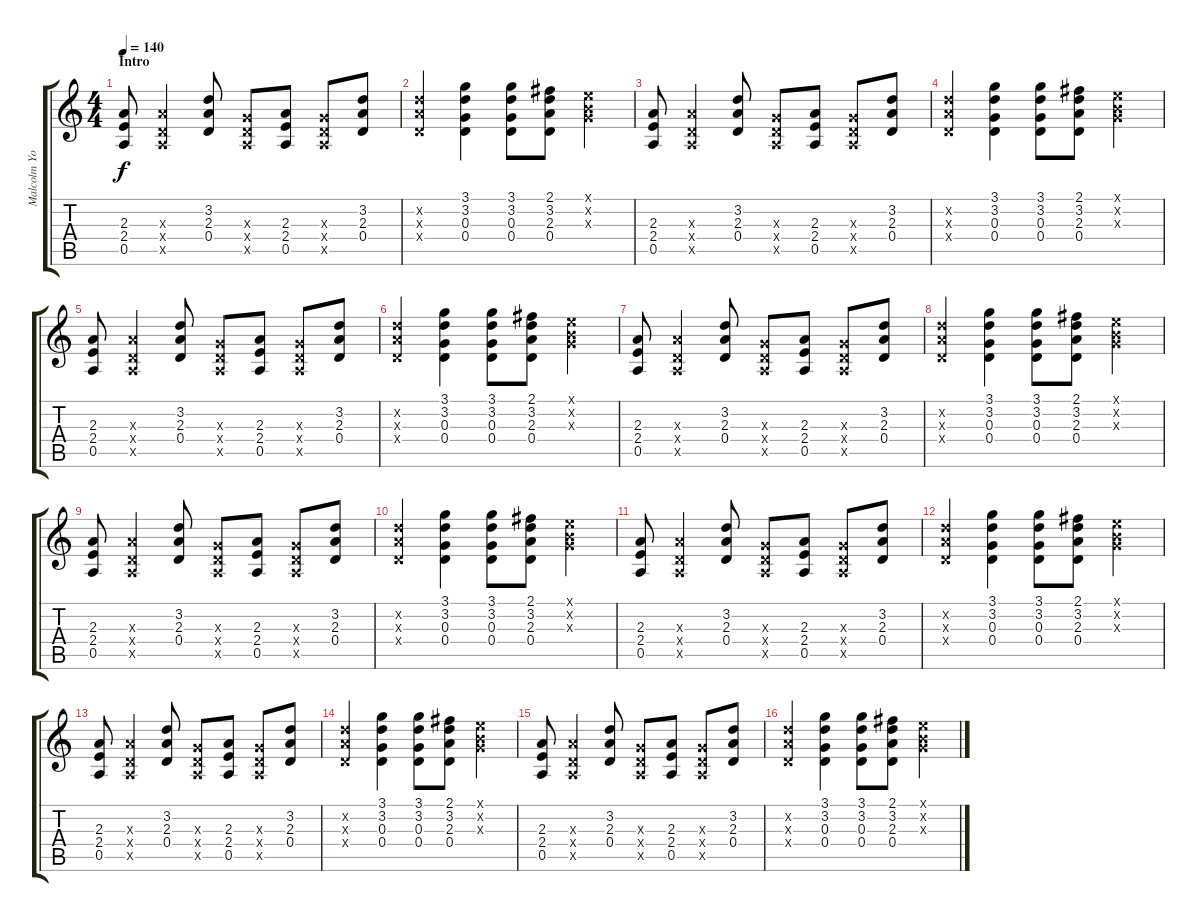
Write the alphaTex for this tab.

\track ("Malcolm Young" "Malcolm Yo") {instrument overdrivenguitar}
\staff {score tabs}
\tuning (E4 B3 G3 D3 A2 E2) {hide}
\ts (4 4)
\section ("" "Intro")
\tempo 140
\clef g2
\ks c
(2.3 2.4 0.5).8{dy f instrument overdrivenguitar} (2.3{x} 0.4{x} 0.5{x}).4 (3.2 2.3 0.4).8 (0.3{x} 0.4{x} 0.5{x}).8 (2.3 2.4 0.5).8 (0.3{x} 0.4{x} 0.5{x}).8 (3.2 2.3 0.4).8 |
(3.2{x} 2.3{x} 0.4{x}).4 (3.1 3.2 0.3 0.4).4 (3.1 3.2 0.3 0.4).8 (2.1 3.2 2.3 0.4).8 (0.1{x} 0.2{x} 0.3{x}).4 |
(2.3 2.4 0.5).8 (2.3{x} 0.4{x} 0.5{x}).4 (3.2 2.3 0.4).8 (0.3{x} 0.4{x} 0.5{x}).8 (2.3 2.4 0.5).8 (0.3{x} 0.4{x} 0.5{x}).8 (3.2 2.3 0.4).8 |
(3.2{x} 2.3{x} 0.4{x}).4 (3.1 3.2 0.3 0.4).4 (3.1 3.2 0.3 0.4).8 (2.1 3.2 2.3 0.4).8 (0.1{x} 0.2{x} 0.3{x}).4 |
(2.3 2.4 0.5).8 (2.3{x} 0.4{x} 0.5{x}).4 (3.2 2.3 0.4).8 (0.3{x} 0.4{x} 0.5{x}).8 (2.3 2.4 0.5).8 (0.3{x} 0.4{x} 0.5{x}).8 (3.2 2.3 0.4).8 |
(3.2{x} 2.3{x} 0.4{x}).4 (3.1 3.2 0.3 0.4).4 (3.1 3.2 0.3 0.4).8 (2.1 3.2 2.3 0.4).8 (0.1{x} 0.2{x} 0.3{x}).4 |
(2.3 2.4 0.5).8 (2.3{x} 0.4{x} 0.5{x}).4 (3.2 2.3 0.4).8 (0.3{x} 0.4{x} 0.5{x}).8 (2.3 2.4 0.5).8 (0.3{x} 0.4{x} 0.5{x}).8 (3.2 2.3 0.4).8 |
(3.2{x} 2.3{x} 0.4{x}).4 (3.1 3.2 0.3 0.4).4 (3.1 3.2 0.3 0.4).8 (2.1 3.2 2.3 0.4).8 (0.1{x} 0.2{x} 0.3{x}).4 |
(2.3 2.4 0.5).8 (2.3{x} 0.4{x} 0.5{x}).4 (3.2 2.3 0.4).8 (0.3{x} 0.4{x} 0.5{x}).8 (2.3 2.4 0.5).8 (0.3{x} 0.4{x} 0.5{x}).8 (3.2 2.3 0.4).8 |
(3.2{x} 2.3{x} 0.4{x}).4 (3.1 3.2 0.3 0.4).4 (3.1 3.2 0.3 0.4).8 (2.1 3.2 2.3 0.4).8 (0.1{x} 0.2{x} 0.3{x}).4 |
(2.3 2.4 0.5).8 (2.3{x} 0.4{x} 0.5{x}).4 (3.2 2.3 0.4).8 (0.3{x} 0.4{x} 0.5{x}).8 (2.3 2.4 0.5).8 (0.3{x} 0.4{x} 0.5{x}).8 (3.2 2.3 0.4).8 |
(3.2{x} 2.3{x} 0.4{x}).4 (3.1 3.2 0.3 0.4).4 (3.1 3.2 0.3 0.4).8 (2.1 3.2 2.3 0.4).8 (0.1{x} 0.2{x} 0.3{x}).4 |
(2.3 2.4 0.5).8 (2.3{x} 0.4{x} 0.5{x}).4 (3.2 2.3 0.4).8 (0.3{x} 0.4{x} 0.5{x}).8 (2.3 2.4 0.5).8 (0.3{x} 0.4{x} 0.5{x}).8 (3.2 2.3 0.4).8 |
(3.2{x} 2.3{x} 0.4{x}).4 (3.1 3.2 0.3 0.4).4 (3.1 3.2 0.3 0.4).8 (2.1 3.2 2.3 0.4).8 (0.1{x} 0.2{x} 0.3{x}).4 |
(2.3 2.4 0.5).8 (2.3{x} 0.4{x} 0.5{x}).4 (3.2 2.3 0.4).8 (0.3{x} 0.4{x} 0.5{x}).8 (2.3 2.4 0.5).8 (0.3{x} 0.4{x} 0.5{x}).8 (3.2 2.3 0.4).8 |
(3.2{x} 2.3{x} 0.4{x}).4 (3.1 3.2 0.3 0.4).4 (3.1 3.2 0.3 0.4).8 (2.1 3.2 2.3 0.4).8 (0.1{x} 0.2{x} 0.3{x}).4
